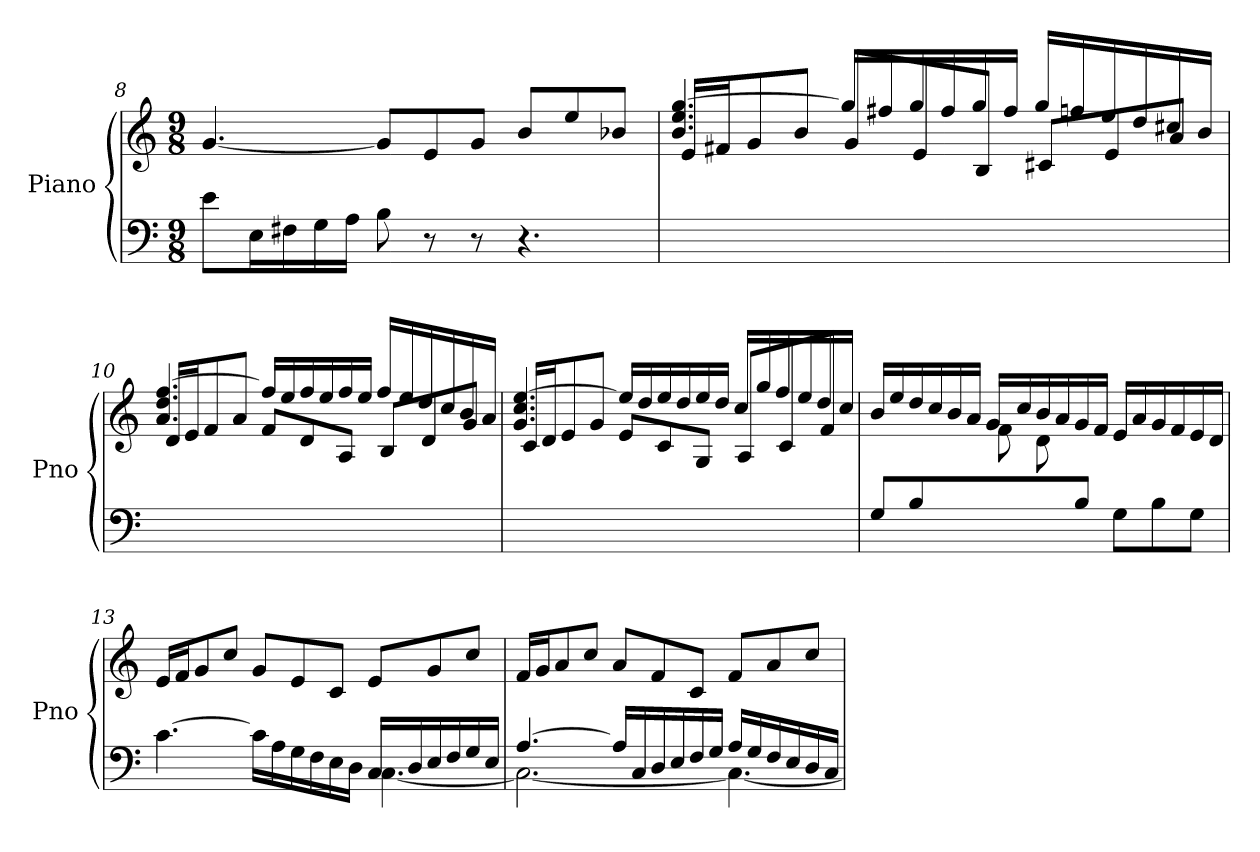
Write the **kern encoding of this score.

**kern	**kern
*part1	*part1
*staff2	*staff1
*I"Piano	*
*I'Pno	*
*clefF4	*clefG2
*k[]	*k[]
*M9/8	*M9/8
=8	=8
8e\L	[4.g/
16E\L	.
16F#X\	.
16G\	.
16A\JJ	.
8B\	8g/L]
8r	8e/
8r	8g/J
4.r	8b/L
.	8ee/
.	8b-Xi/J
=9	=9
*	*^
1ryy	4.b/ 4.ee/ [4.gg/	16e/LL
.	.	16f#X/J
.	.	8g/
.	.	8b/J
.	16gg/LL]	8g/L
.	16ff#X/	.
.	16gg/	8e/
.	16ff#/	.
.	16gg/	8B/J
.	16ff#/JJ	.
.	16gg/LL	8c#X/L
.	16ffn/	.
.	16ee/	8e/
.	16dd/	.
8ryy	16cc#X/	8a/J
.	16b/JJ	.
!!LO:LB:g=z	!!
=10	=10	=10
1ryy	4.a/ 4.dd/ [4.ff/	16d/LL
.	.	16e/J
.	.	8f/
.	.	8a/J
.	16ff/LL]	8f/L
.	16ee/	.
.	16ff/	8d/
.	16ee/	.
.	16ff/	8A/J
.	16ee/JJ	.
.	16ff/LL	8B/L
.	16ee/	.
.	16dd/	8d/
.	16cc/	.
8ryy	16b/	8g/J
.	16a/JJ	.
=11	=11	=11
1ryy	4.g/ 4.cc/ [4.ee/	16c/LL
.	.	16d/J
.	.	8e/
.	.	8g/J
.	16ee/LL]	8e/L
.	16dd/	.
.	16ee/	8c/
.	16dd/	.
.	16ee/	8G/J
.	16dd/JJ	.
.	16cc/LL	8A/L
.	16gg/	.
.	16ff/	8c/
.	16ee/	.
8ryy	16dd/	8f/J
.	16cc/JJ	.
=12	=12	=12
8G/L	16b/LL	4ryy
.	16ee/	.
8B/	16dd/	.
.	16cc/	.
4.ryy	16b/	8d\J
.	16a/JJ	.
.	16g/LL	8f\L
.	16cc/	.
.	16b/	8d\
.	16a/	.
8B/J	16g/	2ryy
.	16f/JJ	.
8G\L	16e/LL	.
.	16a/	.
8B\	16g/	.
.	16f/	.
8G\J	16e/	.
.	16d/JJ	.
!!LO:LB:g=z	!!
=13	=13	=13
*^	*	*
[4.c\	2.ryy	16e/LL	2.ryy
.	.	16f/J	.
.	.	8g/	.
.	.	8cc/J	.
16c\LL]	.	8g/L	.
16A\	.	.	.
16G\	.	8e/	.
16F\	.	.	.
16E\	.	8c/J	.
16D\JJ	.	.	.
16C/LL	[4.C\	8e/L	4.ryy
16D/	.	.	.
16E/	.	8g/	.
16F/	.	.	.
16G/	.	8cc/J	.
16E/JJ	.	.	.
*	*	*v	*v
=14	=14	=14
[4.A/	2.C\_	16f/LL
.	.	16g/J
.	.	8a/
.	.	8cc/J
16A/LL]	.	8a/L
16C/	.	.
16D/	.	8f/
16E/	.	.
16F/	.	8c/J
16G/JJ	.	.
16A/LL	4.C\_	8f/L
16G/	.	.
16F/	.	8a/
16E/	.	.
16D/	.	8cc/J
16C/JJ	.	.
*v	*v	*
=	=
*-	*-
